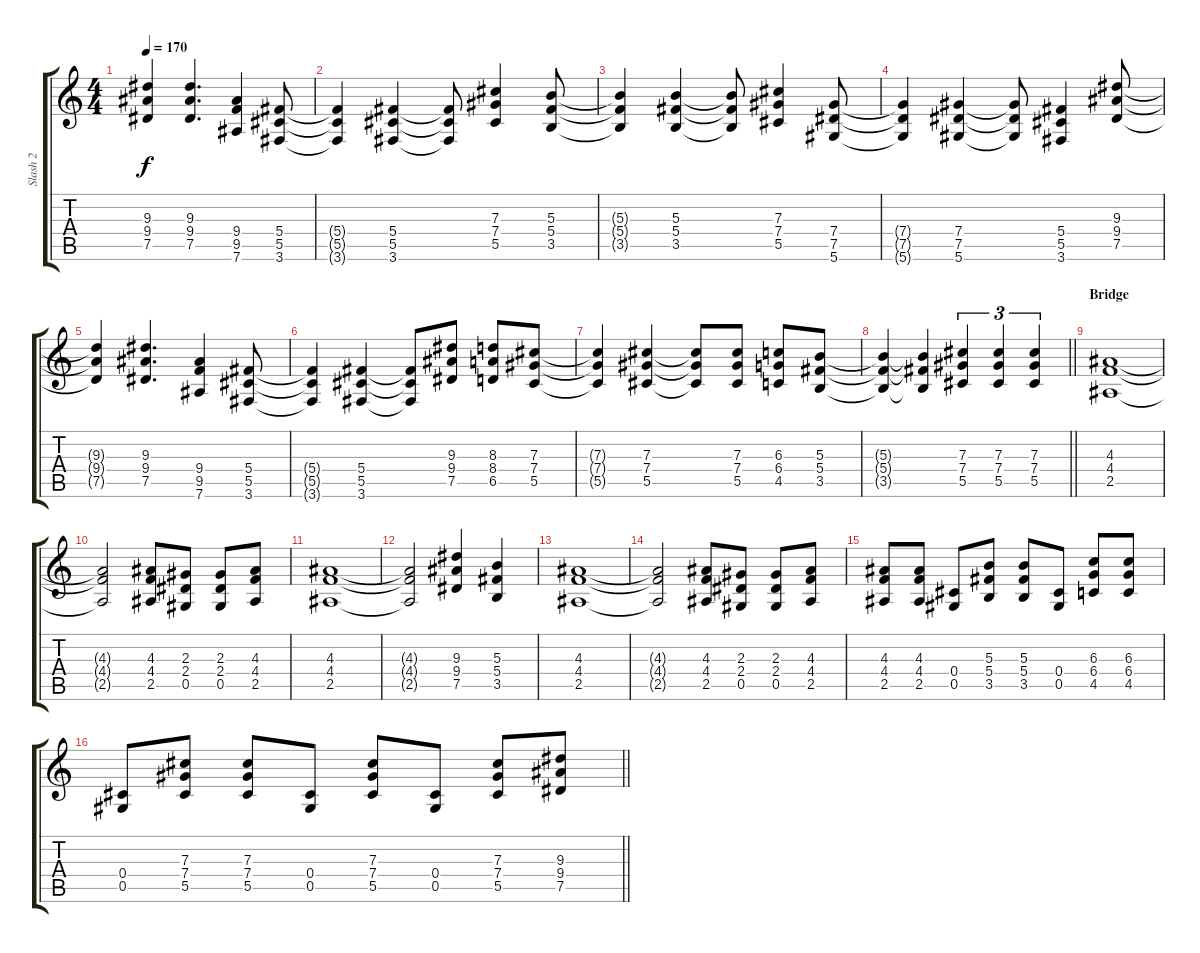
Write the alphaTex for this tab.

\track ("Slash 2" "Slash 2") {instrument distortionguitar}
\staff {score tabs}
\tuning (Eb4 Bb3 Gb3 Db3 Ab2 Eb2) {hide}
\ts (4 4)
\tempo 170
\clef g2
\ks c
(9.3{t} 9.4{t} 7.5{t}).4{dy f} (9.3 9.4 7.5).4{d} (9.4 9.5 7.6).4 (5.4 5.5 3.6).8 |
(5.4{t} 5.5{t} 3.6{t}).4 (5.4 5.5 3.6).4 (5.4{t} 5.5{t} 3.6{t}).8 (7.3 7.4 5.5).4 (5.3 5.4 3.5).8 |
(5.3{t} 5.4{t} 3.5{t}).4 (5.3 5.4 3.5).4 (5.3{t} 5.4{t} 3.5{t}).8 (7.3 7.4 5.5).4 (7.4 7.5 5.6).8 |
(7.4{t} 7.5{t} 5.6{t}).4 (7.4 7.5 5.6).4 (7.4{t} 7.5{t} 5.6{t}).8 (5.4 5.5 3.6).4 (9.3 9.4 7.5).8 |
(9.3{t} 9.4{t} 7.5{t}).4 (9.3 9.4 7.5).4{d} (9.4 9.5 7.6).4 (5.4 5.5 3.6).8 |
(5.4{t} 5.5{t} 3.6{t}).4 (5.4 5.5 3.6).4 (5.4{t} 5.5{t} 3.6{t}).8 (9.3 9.4 7.5).8 (8.3 8.4 6.5).8 (7.3 7.4 5.5).8 |
(7.3{t} 7.4{t} 5.5{t}).4 (7.3 7.4 5.5).4 (7.3{t} 7.4{t} 5.5{t}).8 (7.3 7.4 5.5).8 (6.3 6.4 4.5).8 (5.3 5.4 3.5).8 |
\barLineRight lightlight
(5.3{t} 5.4{t} 3.5{t}).4 (5.3{t} 5.4{t} 3.5{t}).4 (7.3 7.4 5.5).4{tu (3 2)} (7.3 7.4 5.5).4{tu (3 2)} (7.3 7.4 5.5).4{tu (3 2)} |
\section ("" "Bridge")
(4.3 4.4 2.5).1 |
(4.3{t} 4.4{t} 2.5{t}).2 (4.3 4.4 2.5).8 (2.3 2.4 0.5).8 (2.3 2.4 0.5).8 (4.3 4.4 2.5).8 |
(4.3 4.4 2.5).1 |
(4.3{t} 4.4{t} 2.5{t}).2 (9.3 9.4 7.5).4 (5.3 5.4 3.5).4 |
(4.3 4.4 2.5).1 |
(4.3{t} 4.4{t} 2.5{t}).2 (4.3 4.4 2.5).8 (2.3 2.4 0.5).8 (2.3 2.4 0.5).8 (4.3 4.4 2.5).8 |
(4.3 4.4 2.5).8 (4.3 4.4 2.5).8 (0.4 0.5).8 (5.3 5.4 3.5).8 (5.3 5.4 3.5).8 (0.4 0.5).8 (6.3 6.4 4.5).8 (6.3 6.4 4.5).8 |
\barLineRight lightlight
(0.4 0.5).8 (7.3 7.4 5.5).8 (7.3 7.4 5.5).8 (0.4 0.5).8 (7.3 7.4 5.5).8 (0.4 0.5).8 (7.3 7.4 5.5).8 (9.3 9.4 7.5).8
